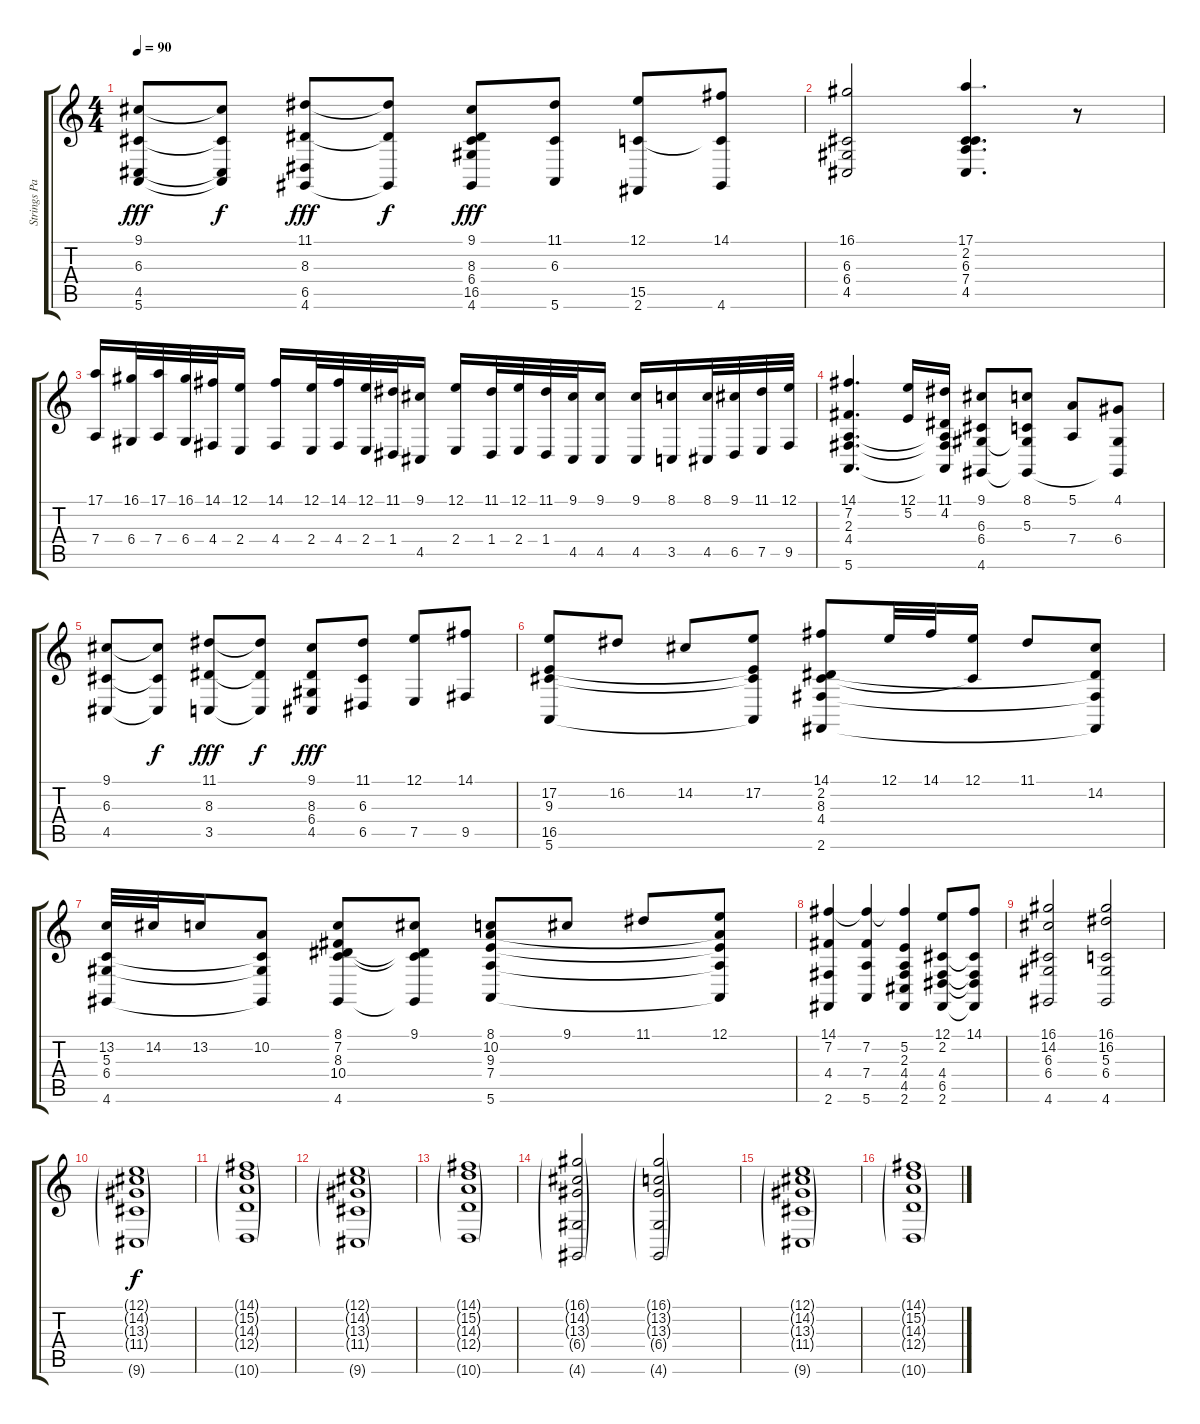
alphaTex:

\track ("Strings Pad" "Strings Pa") {instrument stringensemble1}
\staff {score tabs}
\tuning (E4 B3 G3 D3 A2 E2) {hide}
\ts (4 4)
\tempo 90
\clef g2
\ks c
(9.1 6.3 4.5 5.6).8{dy fff} (9.1{t} 6.3{t} 4.5{t} 5.6{t}).8{dy f} (11.1 8.3 6.5 4.6).8{dy fff} (11.1{t} 8.3{t} 4.6{t}).8{dy f} (9.1 8.3 6.4 16.5 4.6).8{dy fff} (11.1 6.3 5.6).8 (12.1 15.5 2.6).8 (14.1 15.5{t} 4.6).8 |
(16.1 6.3 6.4 4.5).2 (17.1 2.2 6.3 7.4 4.5).4{d} r.8 |
(17.1 7.4).16 (16.1 6.4).32 (17.1 7.4).32 (16.1 6.4).32 (14.1 4.4).32 (12.1 2.4).16 (14.1 4.4).16 (12.1 2.4).32 (14.1 4.4).32 (12.1 2.4).32 (11.1 1.4).32 (9.1 4.5).16 (12.1 2.4).16 (11.1 1.4).32 (12.1 2.4).32 (11.1 1.4).32 (9.1 4.5).32 (9.1 4.5).16 (9.1 4.5).16 (8.1 3.5).16 (8.1 4.5).32 (9.1 6.5).32 (11.1 7.5).32 (12.1 9.5).32 |
(14.1 7.2 2.3 4.4 5.6).4{d} (12.1 5.2).16 (11.1 4.2 2.3{t} 4.4{t} 5.6{t}).16 (9.1 6.3 6.4 4.6).8 (8.1 5.3 6.4{t} 4.6{t}).8 (5.1 7.4).8 (4.1 6.4 4.6{t}).8 |
(9.1 6.3 4.5).8 (9.1{t} 6.3{t} 4.5{t}).8{dy f} (11.1 8.3 3.5).8{dy fff} (11.1{t} 8.3{t} 3.5{t}).8{dy f} (9.1 8.3 6.4 4.5).8{dy fff} (11.1 6.3 6.5).8 (12.1 7.5).8 (14.1 9.5).8 |
(17.2 9.3 16.5 5.6).8 16.2.8 14.2.8 (17.2 9.3{t} 16.5{t} 5.6{t}).8 (14.1 2.2 8.3 4.4 2.6).8 12.1.32 14.1.32 (12.1 2.2{t}).16 11.1.8 (14.2 8.3{t} 4.4{t} 2.6{t}).8 |
(13.2 5.3 6.4 4.6).32 14.2.32 13.2.16 (10.2 5.3{t} 6.4{t} 4.6{t}).8 (8.1 7.2 8.3 10.4 4.6).8 (9.1 8.3{t} 10.4{t} 4.6{t}).8 (8.1 10.2 9.3 7.4 5.6).8 9.1.8 11.1.8 (12.1 10.2{t} 9.3{t} 7.4{t} 5.6{t}).8 |
(14.1 7.2 4.4 2.6).4 (14.1{t} 7.2 7.4 5.6).4 (14.1{t} 5.2 2.3 4.4 4.5 2.6).4 (12.1 2.2 4.4 6.5 2.6).8 (14.1 2.2{t} 4.4{t} 6.5{t} 2.6{t}).8 |
(16.1 14.2 6.3 6.4 4.6).2 (16.1 16.2 5.3 6.4 4.6).2 |
(12.1{g} 14.2{g} 13.3{g} 11.4{g} 9.6{g}).1{dy f} |
(14.1{g} 15.2{g} 14.3{g} 12.4{g} 10.6{g}).1 |
(12.1{g} 14.2{g} 13.3{g} 11.4{g} 9.6{g}).1 |
(14.1{g} 15.2{g} 14.3{g} 12.4{g} 10.6{g}).1 |
(16.1{g} 14.2{g} 13.3{g} 6.4{g} 4.6{g}).2 (16.1{g} 13.2{g} 13.3{g} 6.4{g} 4.6{g}).2 |
(12.1{g} 14.2{g} 13.3{g} 11.4{g} 9.6{g}).1 |
(14.1{g} 15.2{g} 14.3{g} 12.4{g} 10.6{g}).1
